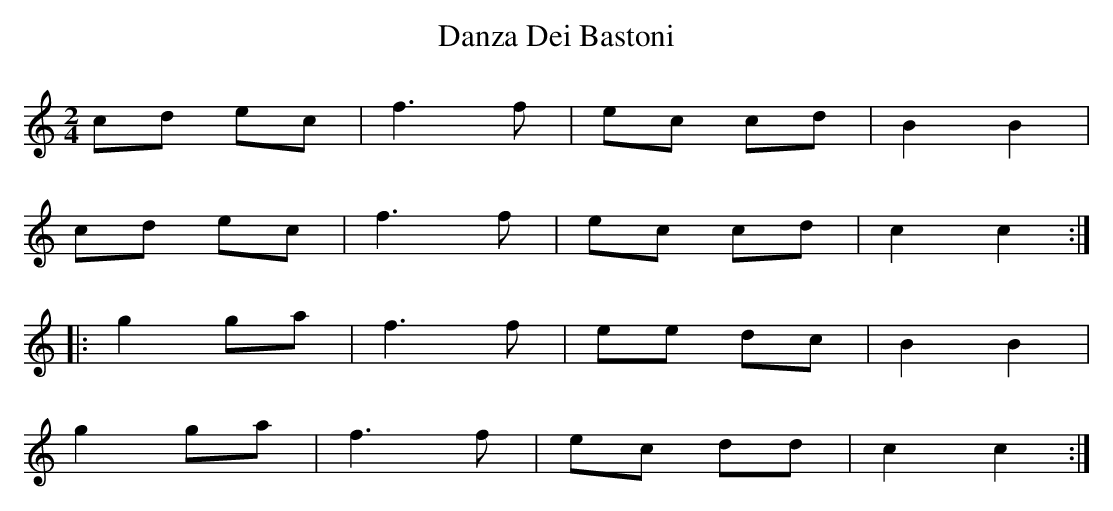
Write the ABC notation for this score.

X:1
T:Danza Dei Bastoni
L:1/16
M:2/4
K:C major
c2d2 e2c2|f6f2|e2c2 c2d2|B4B4|
c2d2 e2c2|f6f2|e2c2 c2d2|c4c4:|
|:g4g2a2|f6f2|e2e2 d2c2|B4B4|
g4g2a2|f6f2|e2c2 d2d2|c4c4:|
